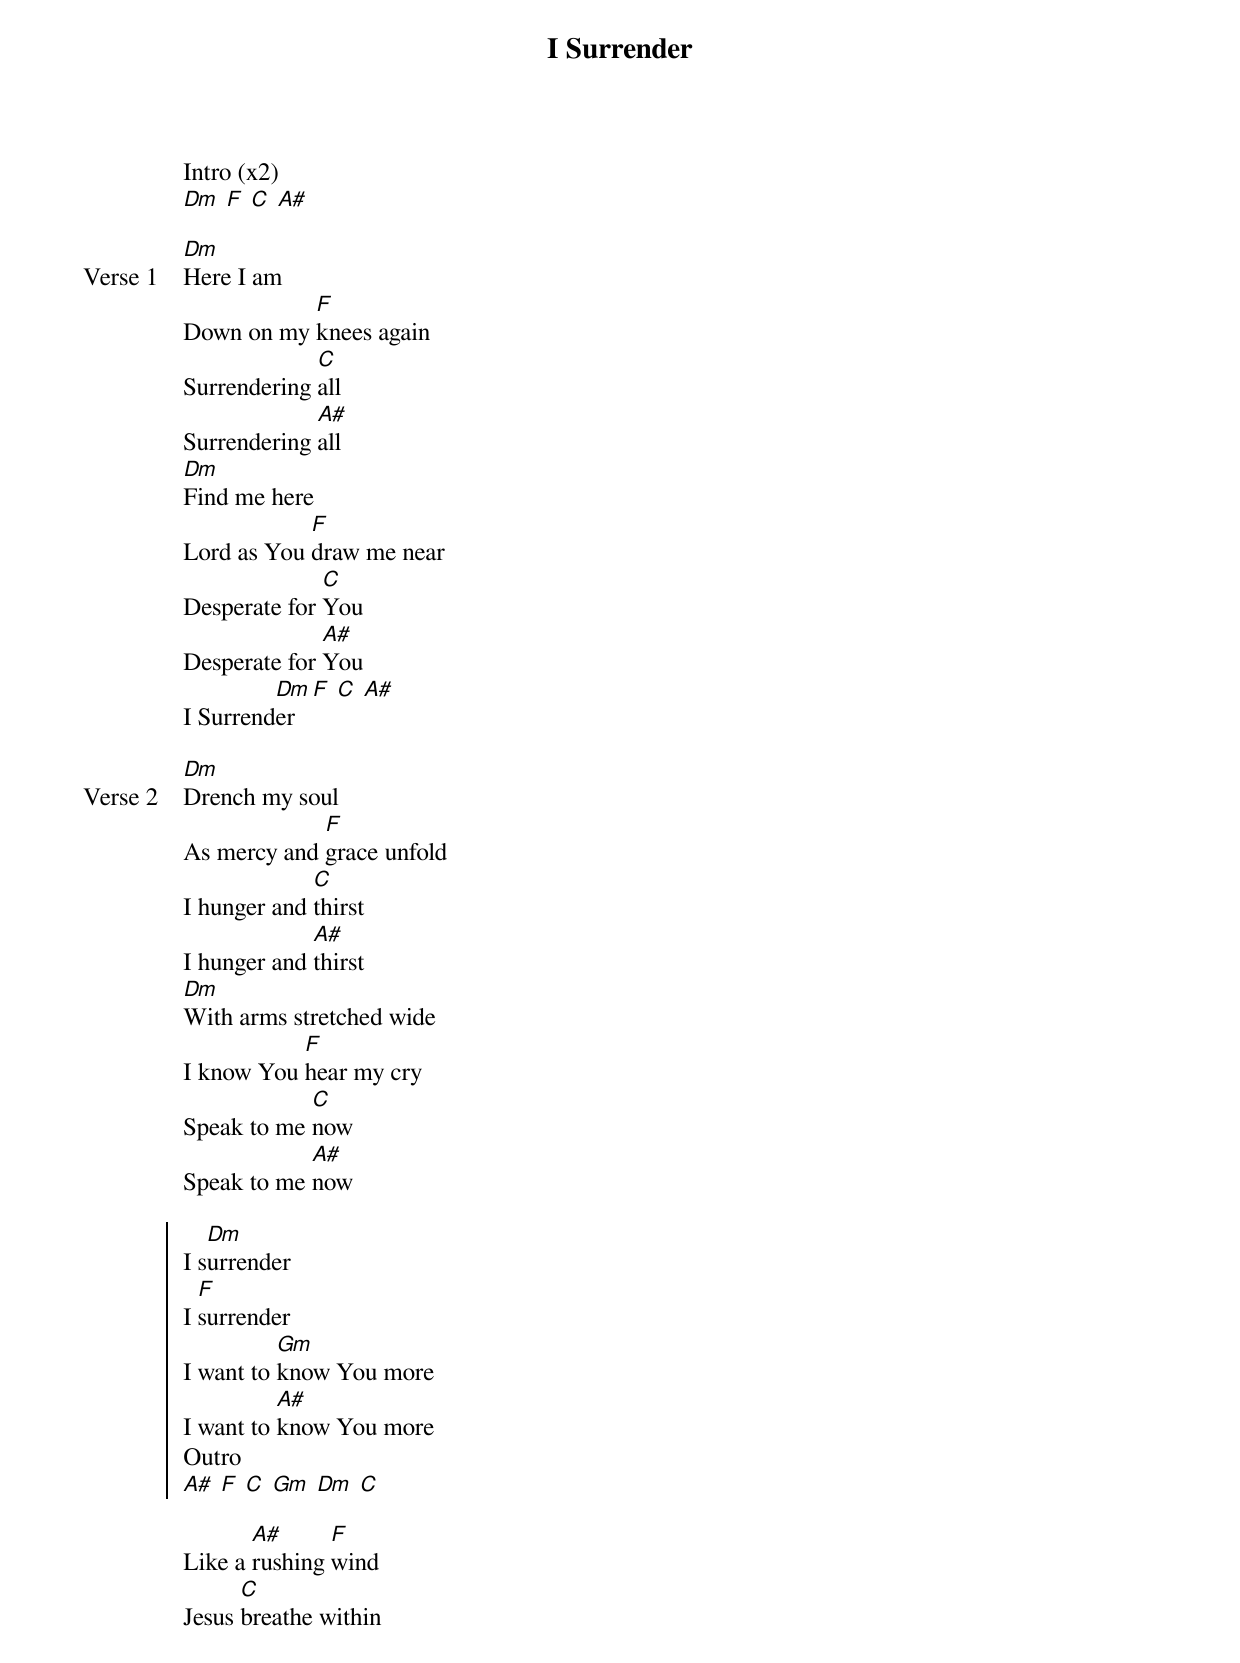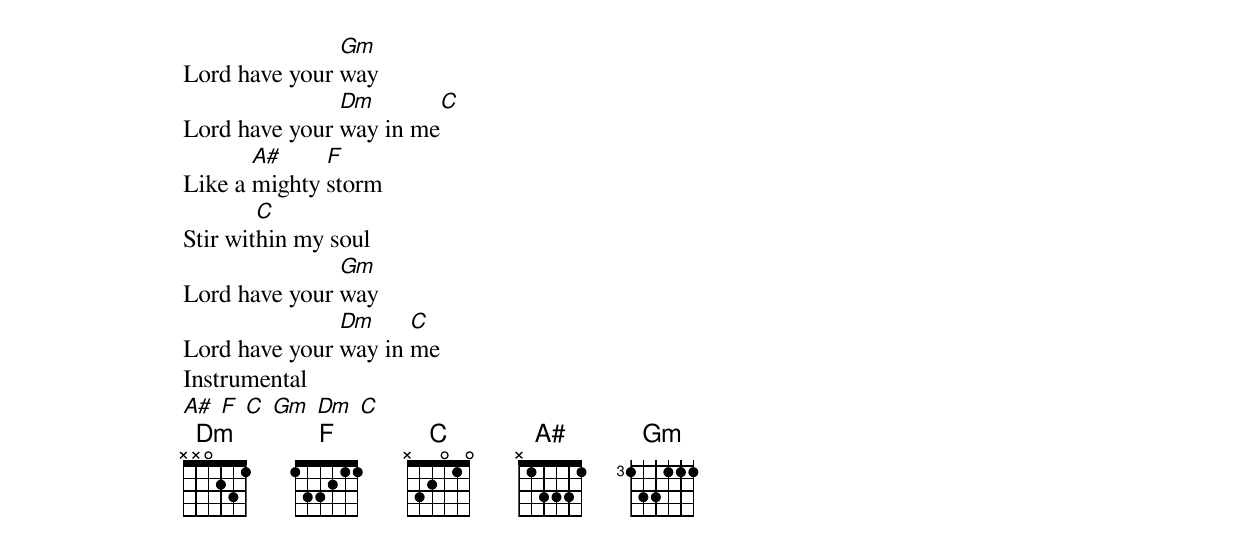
{title: I Surrender}
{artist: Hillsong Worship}
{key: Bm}

{start_of_verse}
Intro (x2)
[Dm] [F] [C] [A#]
{end_of_verse}

{start_of_verse: Verse 1}
[Dm]Here I am
Down on my [F]knees again
Surrendering [C]all
Surrendering [A#]all
[Dm]Find me here
Lord as You [F]draw me near
Desperate for [C]You
Desperate for [A#]You
I Surrend[Dm]er [F] [C] [A#]
{end_of_verse}

{start_of_verse: Verse 2}
[Dm]Drench my soul
As mercy and [F]grace unfold
I hunger and [C]thirst
I hunger and [A#]thirst
[Dm]With arms stretched wide
I know You [F]hear my cry
Speak to me [C]now
Speak to me [A#]now
{end_of_verse}

{start_of_chorus}
I s[Dm]urrender
I [F]surrender
I want to [Gm]know You more
I want to [A#]know You more
Outro
[A#] [F] [C] [Gm] [Dm] [C]
{end_of_chorus}

{start_of_bridge}
Like a [A#]rushing [F]wind
Jesus [C]breathe within
Lord have your [Gm]way
Lord have your [Dm]way in me[C]
Like a [A#]mighty [F]storm
Stir wit[C]hin my soul
Lord have your [Gm]way
Lord have your [Dm]way in [C]me
Instrumental
[A#] [F] [C] [Gm] [Dm] [C]
{end_of_bridge}
